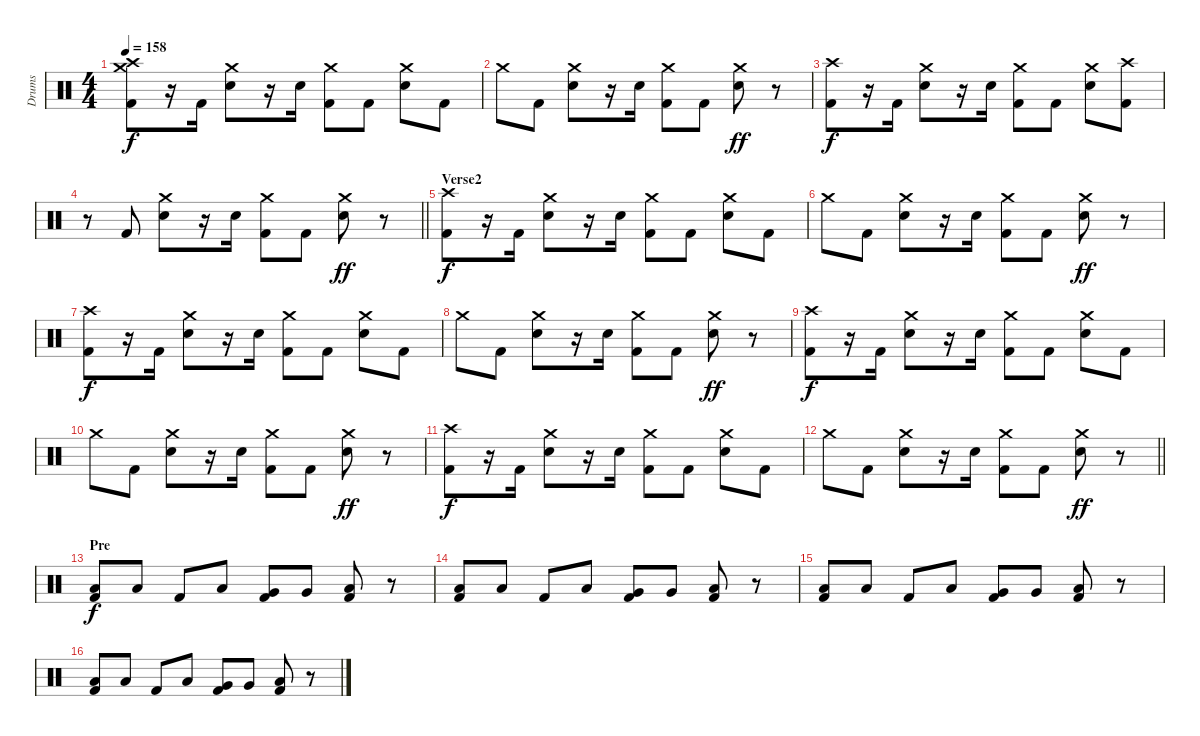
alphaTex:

\track ("Drums" "Drums") {instrument percussion}
\staff {score}
\articulation defaults
\ts (4 4)
\tempo 158
\clef neutral
\ks c
("Crash high (hit)" "Crash medium (hit)" "Kick (hit) 2").8{dy f} r.16 "Kick (hit) 2".16 ("Crash medium (hit)" "Electric Snare (hit)").8 r.16 "Electric Snare (hit)".16 ("Crash medium (hit)" "Kick (hit) 2").8 "Kick (hit) 2".8 ("Crash medium (hit)" "Electric Snare (hit)").8 "Kick (hit) 2".8 |
"Crash medium (hit)".8 "Kick (hit) 2".8 ("Crash medium (hit)" "Electric Snare (hit)").8 r.16 "Electric Snare (hit)".16 ("Crash medium (hit)" "Kick (hit) 2").8 "Kick (hit) 2".8 ("Crash medium (hit)" "Electric Snare (hit)").8{dy ff} r.8 |
("Crash high (hit)" "Kick (hit) 2").8{dy f} r.16 "Kick (hit) 2".16 ("Crash medium (hit)" "Electric Snare (hit)").8 r.16 "Electric Snare (hit)".16 ("Crash medium (hit)" "Kick (hit) 2").8 "Kick (hit) 2".8 ("Crash medium (hit)" "Electric Snare (hit)").8 ("Crash high (hit)" "Kick (hit) 2").8 |
\barLineRight lightlight
r.8 "Kick (hit) 2".8 ("Crash medium (hit)" "Electric Snare (hit)").8 r.16 "Electric Snare (hit)".16 ("Crash medium (hit)" "Kick (hit) 2").8 "Kick (hit) 2".8 ("Crash medium (hit)" "Electric Snare (hit)").8{dy ff} r.8 |
\section ("" "Verse2")
("Crash high (hit)" "Kick (hit) 2").8{dy f} r.16 "Kick (hit) 2".16 ("Crash medium (hit)" "Electric Snare (hit)").8 r.16 "Electric Snare (hit)".16 ("Crash medium (hit)" "Kick (hit) 2").8 "Kick (hit) 2".8 ("Crash medium (hit)" "Electric Snare (hit)").8 "Kick (hit) 2".8 |
"Crash medium (hit)".8 "Kick (hit) 2".8 ("Crash medium (hit)" "Electric Snare (hit)").8 r.16 "Electric Snare (hit)".16 ("Crash medium (hit)" "Kick (hit) 2").8 "Kick (hit) 2".8 ("Crash medium (hit)" "Electric Snare (hit)").8{dy ff} r.8 |
("Crash high (hit)" "Kick (hit) 2").8{dy f} r.16 "Kick (hit) 2".16 ("Crash medium (hit)" "Electric Snare (hit)").8 r.16 "Electric Snare (hit)".16 ("Crash medium (hit)" "Kick (hit) 2").8 "Kick (hit) 2".8 ("Crash medium (hit)" "Electric Snare (hit)").8 "Kick (hit) 2".8 |
"Crash medium (hit)".8 "Kick (hit) 2".8 ("Crash medium (hit)" "Electric Snare (hit)").8 r.16 "Electric Snare (hit)".16 ("Crash medium (hit)" "Kick (hit) 2").8 "Kick (hit) 2".8 ("Crash medium (hit)" "Electric Snare (hit)").8{dy ff} r.8 |
("Crash high (hit)" "Kick (hit) 2").8{dy f} r.16 "Kick (hit) 2".16 ("Crash medium (hit)" "Electric Snare (hit)").8 r.16 "Electric Snare (hit)".16 ("Crash medium (hit)" "Kick (hit) 2").8 "Kick (hit) 2".8 ("Crash medium (hit)" "Electric Snare (hit)").8 "Kick (hit) 2".8 |
"Crash medium (hit)".8 "Kick (hit) 2".8 ("Crash medium (hit)" "Electric Snare (hit)").8 r.16 "Electric Snare (hit)".16 ("Crash medium (hit)" "Kick (hit) 2").8 "Kick (hit) 2".8 ("Crash medium (hit)" "Electric Snare (hit)").8{dy ff} r.8 |
("Crash high (hit)" "Kick (hit) 2").8{dy f} r.16 "Kick (hit) 2".16 ("Crash medium (hit)" "Electric Snare (hit)").8 r.16 "Electric Snare (hit)".16 ("Crash medium (hit)" "Kick (hit) 2").8 "Kick (hit) 2".8 ("Crash medium (hit)" "Electric Snare (hit)").8 "Kick (hit) 2".8 |
\barLineRight lightlight "Crash medium (hit)".8 "Kick (hit) 2".8
("Crash medium (hit)" "Electric Snare (hit)").8 r.16 "Electric Snare (hit)".16 ("Crash medium (hit)" "Kick (hit) 2").8 "Kick (hit) 2".8 ("Crash medium (hit)" "Electric Snare (hit)").8{dy ff} r.8 |
\section ("" "Pre")
("Low Floor Tom (hit)" "Kick (hit) 2").8{dy f} "Low Floor Tom (hit)".8 "Kick (hit) 2".8 "Low Tom (hit)".8 ("Very Low Tom (hit)" "Kick (hit) 2").8 "Very Low Tom (hit)".8 ("Low Floor Tom (hit)" "Kick (hit) 2").8 r.8 |
("Low Floor Tom (hit)" "Kick (hit) 2").8 "Low Floor Tom (hit)".8 "Kick (hit) 2".8 "Low Tom (hit)".8 ("Very Low Tom (hit)" "Kick (hit) 2").8 "Very Low Tom (hit)".8 ("Low Floor Tom (hit)" "Kick (hit) 2").8 r.8 |
("Low Floor Tom (hit)" "Kick (hit) 2").8 "Low Floor Tom (hit)".8 "Kick (hit) 2".8 "Low Tom (hit)".8 ("Very Low Tom (hit)" "Kick (hit) 2").8 "Very Low Tom (hit)".8 ("Low Floor Tom (hit)" "Kick (hit) 2").8 r.8 |
("Low Floor Tom (hit)" "Kick (hit) 2").8 "Low Floor Tom (hit)".8 "Kick (hit) 2".8 "Low Tom (hit)".8 ("Very Low Tom (hit)" "Kick (hit) 2").8 "Very Low Tom (hit)".8 ("Low Floor Tom (hit)" "Kick (hit) 2").8 r.8
